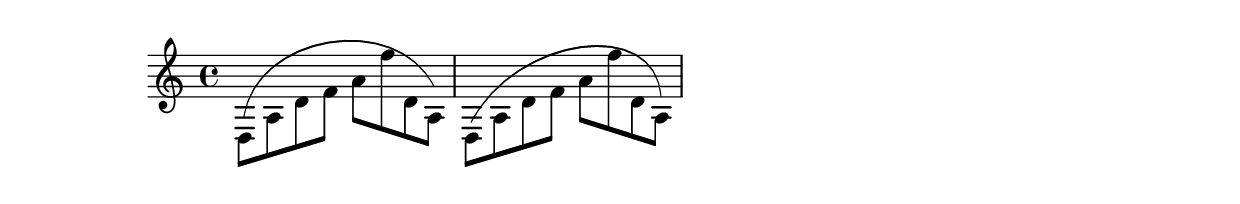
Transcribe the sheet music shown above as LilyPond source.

%% Do not edit this file; it is automatically
%% generated from LSR http://lsr.dsi.unimi.it
%% This file is in the public domain.
\version "2.13.39"

\header {
  lsrtags = "expressive-marks, tweaks-and-overrides"

%% Translation of GIT committish: 5160eccb26cee0bfd802d844233e4a8d795a1e94
  texidoces = "
Se puede hacer que una ligadura de expresión sea asimétrica para
adaptarse mejor a un patrón asimétrico de notas.

"
  doctitlees = "Ligaduras asimétricas"



  texidoc = "
Slurs can be made asymmetric to match an asymmetric pattern of notes
better.

"
  doctitle = "Asymmetric slurs"
} % begin verbatim

slurNotes = { d,8( a' d f a f' d, a) }

\relative c' {
  \stemDown
  \slurUp
  \slurNotes
  \once \override Slur #'eccentricity = #3.0
  \slurNotes
}

